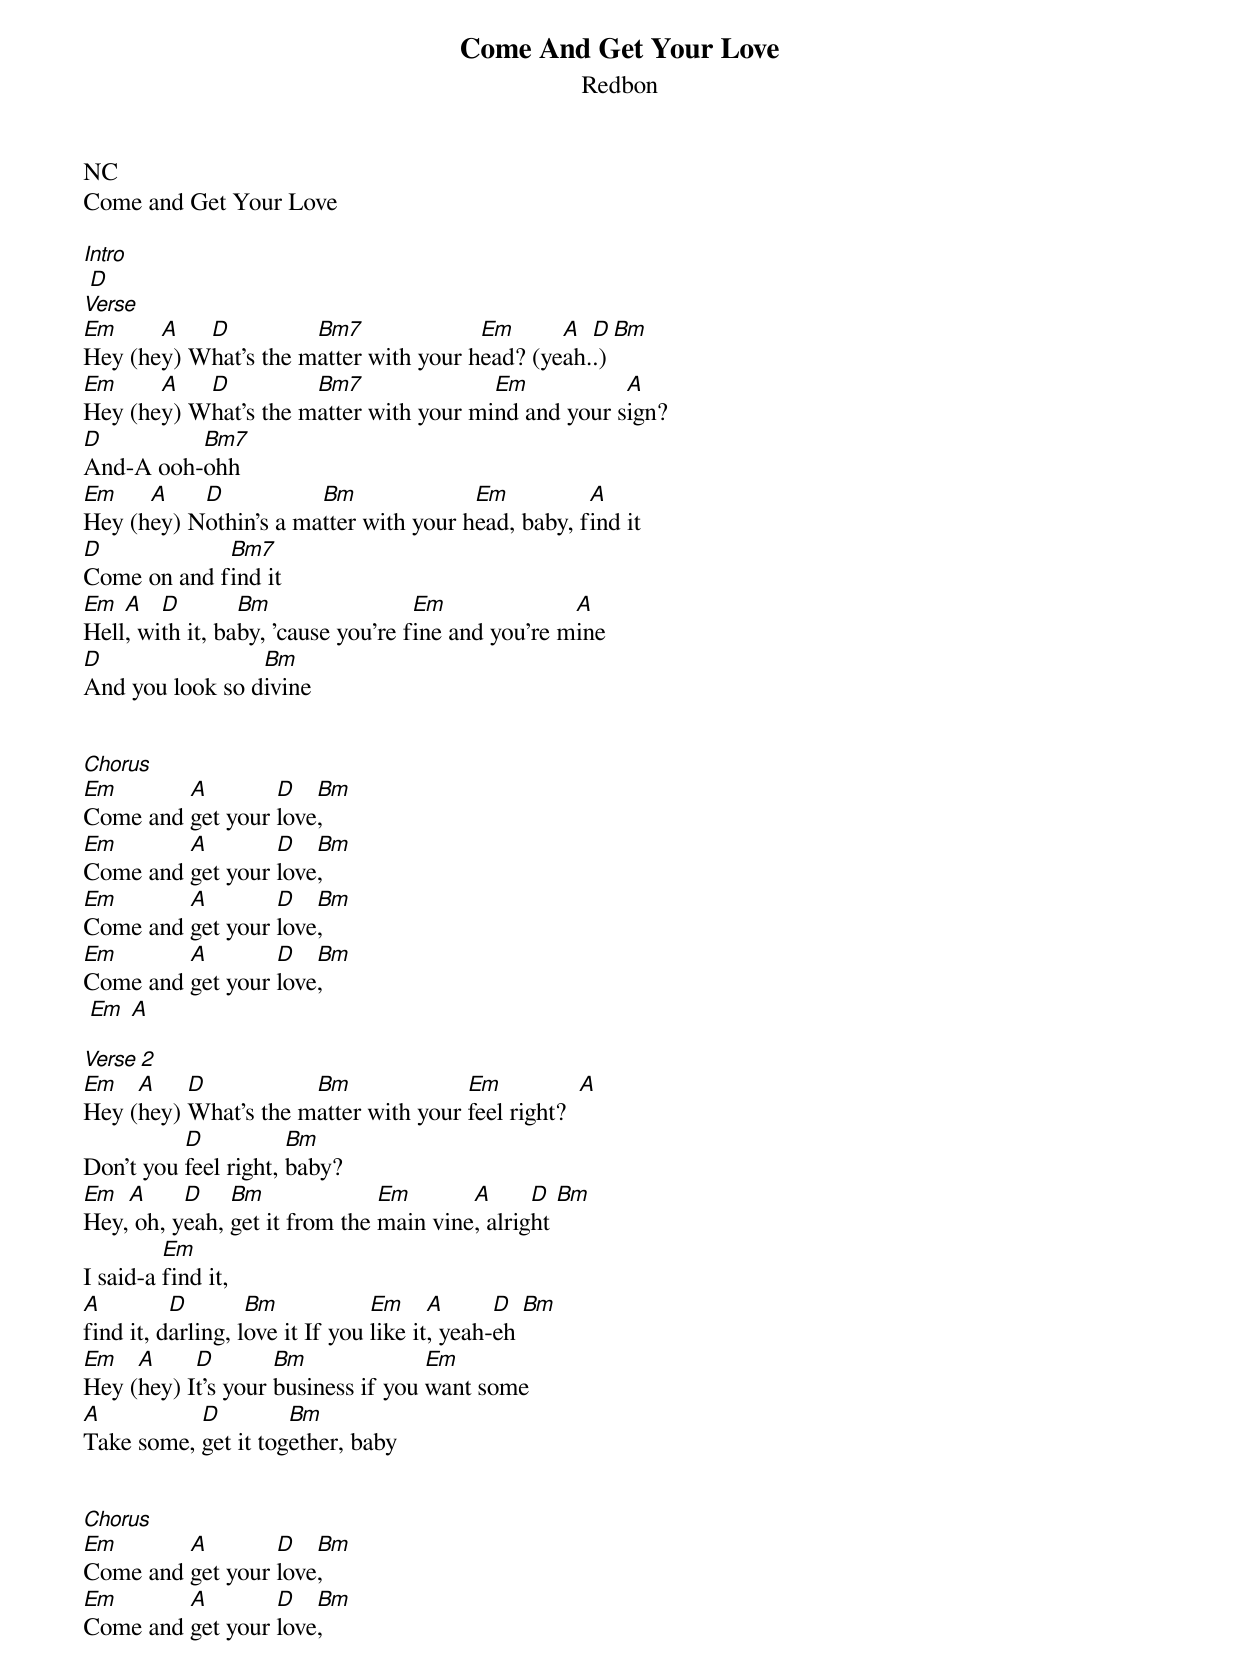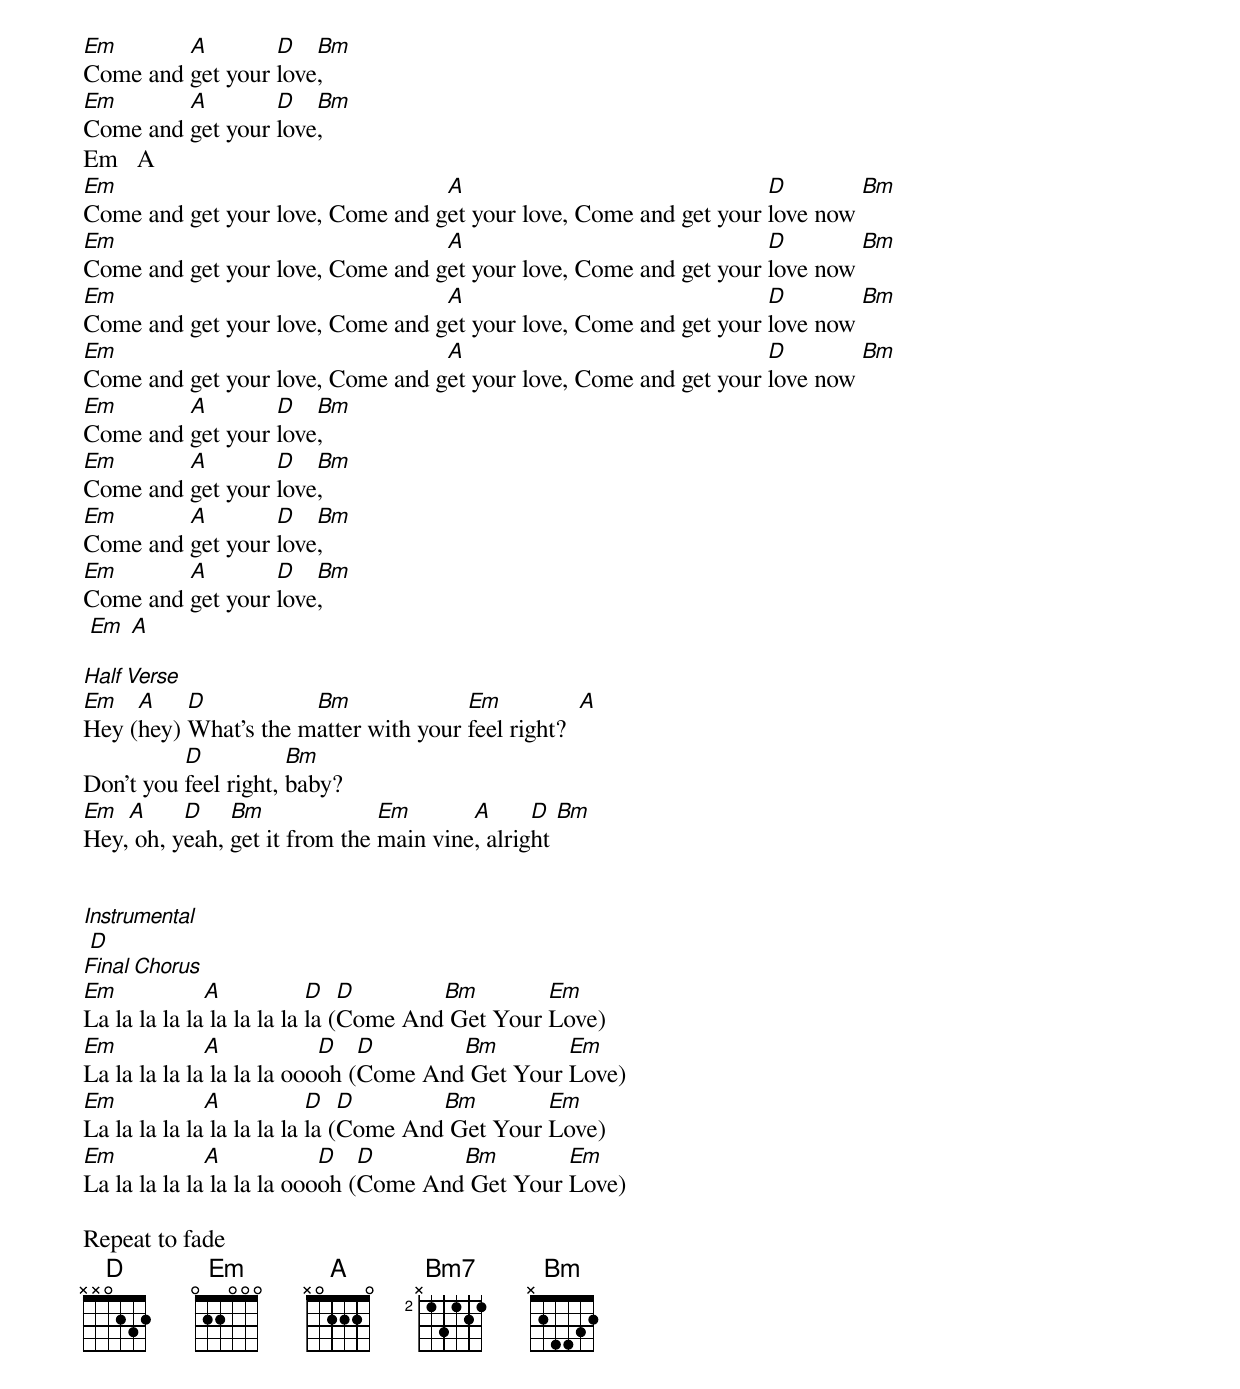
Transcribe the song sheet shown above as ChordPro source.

{title:Come And Get Your Love}
{subtitle:Redbon}

NC
Come and Get Your Love

[Intro]
 [D]
[Verse]
[Em]Hey (he[A]y) W[D]hat's the m[Bm7]atter with your h[Em]ead? (ye[A]ah.[D].) [Bm]
[Em]Hey (he[A]y) W[D]hat's the m[Bm7]atter with your mi[Em]nd and your s[A]ign?
[D]And-A ooh-[Bm7]ohh
[Em]Hey (h[A]ey) N[D]othin's a ma[Bm]tter with your h[Em]ead, baby, f[A]ind it
[D]Come on and f[Bm7]ind it
[Em]Hell[A], wi[D]th it, ba[Bm]by, 'cause you're f[Em]ine and you're m[A]ine
[D]And you look so d[Bm]ivine


[Chorus]
[Em]Come and [A]get your [D]love[Bm],
[Em]Come and [A]get your [D]love[Bm],
[Em]Come and [A]get your [D]love[Bm],
[Em]Come and [A]get your [D]love[Bm],
 [Em] [A]

[Verse 2]
[Em]Hey ([A]hey) [D]What's the m[Bm]atter with your [Em]feel right?  [A]
Don't you [D]feel right, [Bm]baby?
[Em]Hey,[A] oh, y[D]eah, [Bm]get it from the [Em]main vine[A], alrig[D]ht [Bm]
I said-a [Em]find it,
[A]find it, d[D]arling, l[Bm]ove it If you [Em]like it[A], yeah-[D]eh [Bm]
[Em]Hey ([A]hey) I[D]t's your [Bm]business if you [Em]want some
[A]Take some, [D]get it tog[Bm]ether, baby


[Chorus]
[Em]Come and [A]get your [D]love[Bm],
[Em]Come and [A]get your [D]love[Bm],
[Em]Come and [A]get your [D]love[Bm],
[Em]Come and [A]get your [D]love[Bm],
Em   A
[Em]Come and get your love, Come and g[A]et your love, Come and get your [D]love now [Bm]
[Em]Come and get your love, Come and g[A]et your love, Come and get your [D]love now [Bm]
[Em]Come and get your love, Come and g[A]et your love, Come and get your [D]love now [Bm]
[Em]Come and get your love, Come and g[A]et your love, Come and get your [D]love now [Bm]
[Em]Come and [A]get your [D]love[Bm],
[Em]Come and [A]get your [D]love[Bm],
[Em]Come and [A]get your [D]love[Bm],
[Em]Come and [A]get your [D]love[Bm],
 [Em] [A]

[Half Verse]
[Em]Hey ([A]hey) [D]What's the m[Bm]atter with your [Em]feel right?  [A]
Don't you [D]feel right, [Bm]baby?
[Em]Hey,[A] oh, y[D]eah, [Bm]get it from the [Em]main vine[A], alrig[D]ht [Bm]


[Instrumental]
 [D]
[Final Chorus]
[Em]La la la la la[A] la la la la [D]la ([D]Come And[Bm] Get Your [Em]Love)
[Em]La la la la la[A] la la la ooo[D]oh ([D]Come And[Bm] Get Your [Em]Love)
[Em]La la la la la[A] la la la la [D]la ([D]Come And[Bm] Get Your [Em]Love)
[Em]La la la la la[A] la la la ooo[D]oh ([D]Come And[Bm] Get Your [Em]Love)

Repeat to fade
